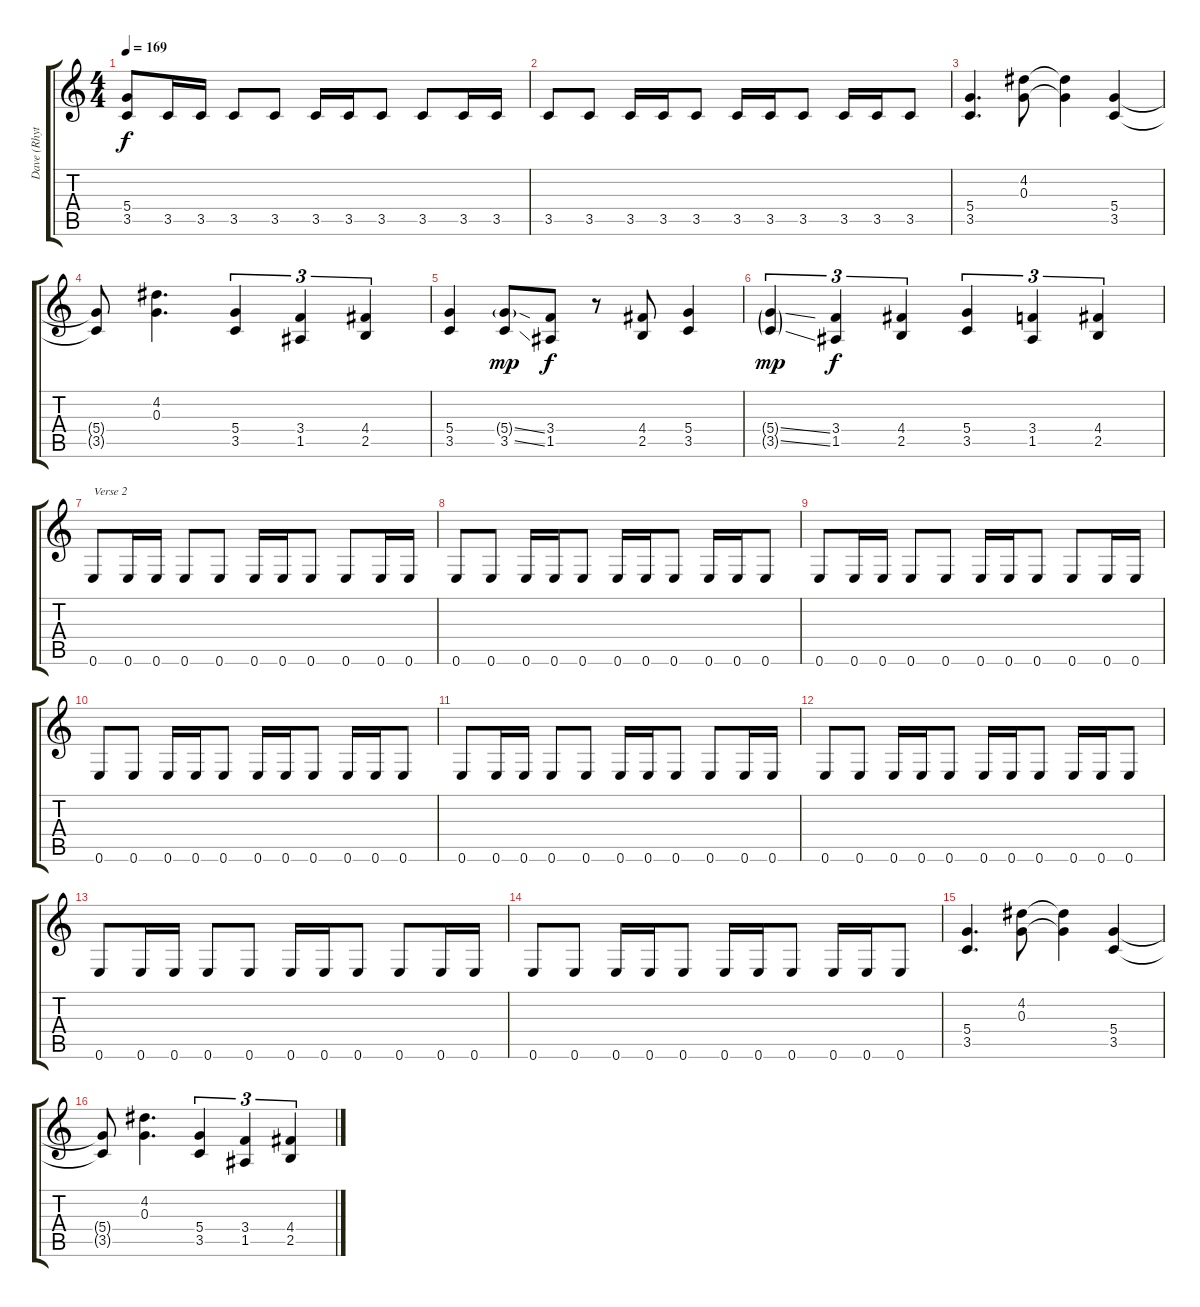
\track ("Dave (Rhythm)" "Dave (Rhyt") {instrument distortionguitar}
\staff {score tabs}
\tuning (E4 B3 G3 D3 A2 E2) {hide}
\ts (4 4)
\tempo 169
\clef g2
\ks c
(5.4 3.5).8{dy f} 3.5.16 3.5.16 3.5.8 3.5.8 3.5.16 3.5.16 3.5.8 3.5.8 3.5.16 3.5.16 |
3.5.8 3.5.8 3.5.16 3.5.16 3.5.8 3.5.16 3.5.16 3.5.8 3.5.16 3.5.16 3.5.8 |
(5.4 3.5).4{d} (4.2 0.3).8 (4.2{t} 0.3{t}).4 (5.4 3.5).4 |
(5.4{t} 3.5{t}).8 (4.2 0.3).4{d} (5.4 3.5).4{tu (3 2)} (3.4 1.5).4{tu (3 2)} (4.4 2.5).4{tu (3 2)} |
(5.4 3.5).4 (5.4{ss g} 3.5{ss}).8{dy mp} (3.4 1.5).8{dy f} r.8 (4.4 2.5).8 (5.4 3.5).4 |
(5.4{ss g} 3.5{ss g}).4{tu (3 2) dy mp} (3.4 1.5).4{tu (3 2) dy f} (4.4 2.5).4{tu (3 2)} (5.4 3.5).4{tu (3 2)} (3.4 1.5).4{tu (3 2)} (4.4 2.5).4{tu (3 2)} |
0.6.8{txt "Verse 2"} 0.6.16 0.6.16 0.6.8 0.6.8 0.6.16 0.6.16 0.6.8 0.6.8 0.6.16 0.6.16 |
0.6.8 0.6.8 0.6.16 0.6.16 0.6.8 0.6.16 0.6.16 0.6.8 0.6.16 0.6.16 0.6.8 |
0.6.8 0.6.16 0.6.16 0.6.8 0.6.8 0.6.16 0.6.16 0.6.8 0.6.8 0.6.16 0.6.16 |
0.6.8 0.6.8 0.6.16 0.6.16 0.6.8 0.6.16 0.6.16 0.6.8 0.6.16 0.6.16 0.6.8 |
0.6.8 0.6.16 0.6.16 0.6.8 0.6.8 0.6.16 0.6.16 0.6.8 0.6.8 0.6.16 0.6.16 |
0.6.8 0.6.8 0.6.16 0.6.16 0.6.8 0.6.16 0.6.16 0.6.8 0.6.16 0.6.16 0.6.8 |
0.6.8 0.6.16 0.6.16 0.6.8 0.6.8 0.6.16 0.6.16 0.6.8 0.6.8 0.6.16 0.6.16 |
0.6.8 0.6.8 0.6.16 0.6.16 0.6.8 0.6.16 0.6.16 0.6.8 0.6.16 0.6.16 0.6.8 |
(5.4 3.5).4{d} (4.2 0.3).8 (4.2{t} 0.3{t}).4 (5.4 3.5).4 |
(5.4{t} 3.5{t}).8 (4.2 0.3).4{d} (5.4 3.5).4{tu (3 2)} (3.4 1.5).4{tu (3 2)} (4.4 2.5).4{tu (3 2)}
